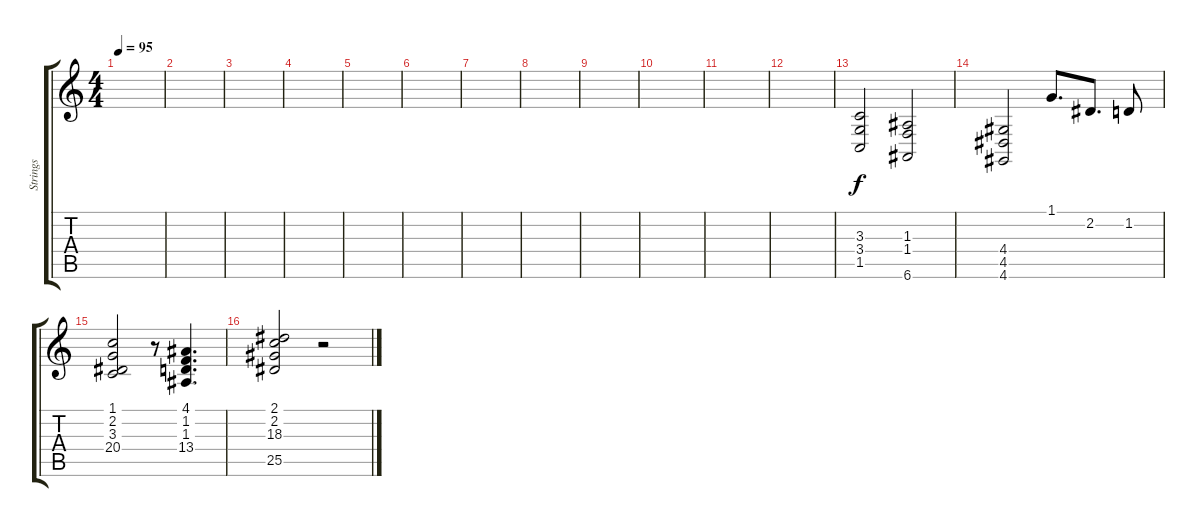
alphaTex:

\track ("Strings" "Strings") {instrument synthstrings1}
\staff {score tabs}
\tuning (Gb4 Db4 A3 E3 B2 E2) {hide}
\ts (4 4)
\tempo 95
\clef g2
\ks c
|
|
|
|
|
|
|
|
|
|
|
|
(3.3 3.4 1.5).2 (1.3 1.4 6.6).2 |
(4.4 4.5 4.6).2 1.1.8{d} 2.2.8{d} 1.2.8 |
(1.1 2.2 3.3 20.4).2 r.8 (4.1 1.2 1.3 13.4).4{d} |
(2.1 2.2 18.3 25.5).2 r.2
